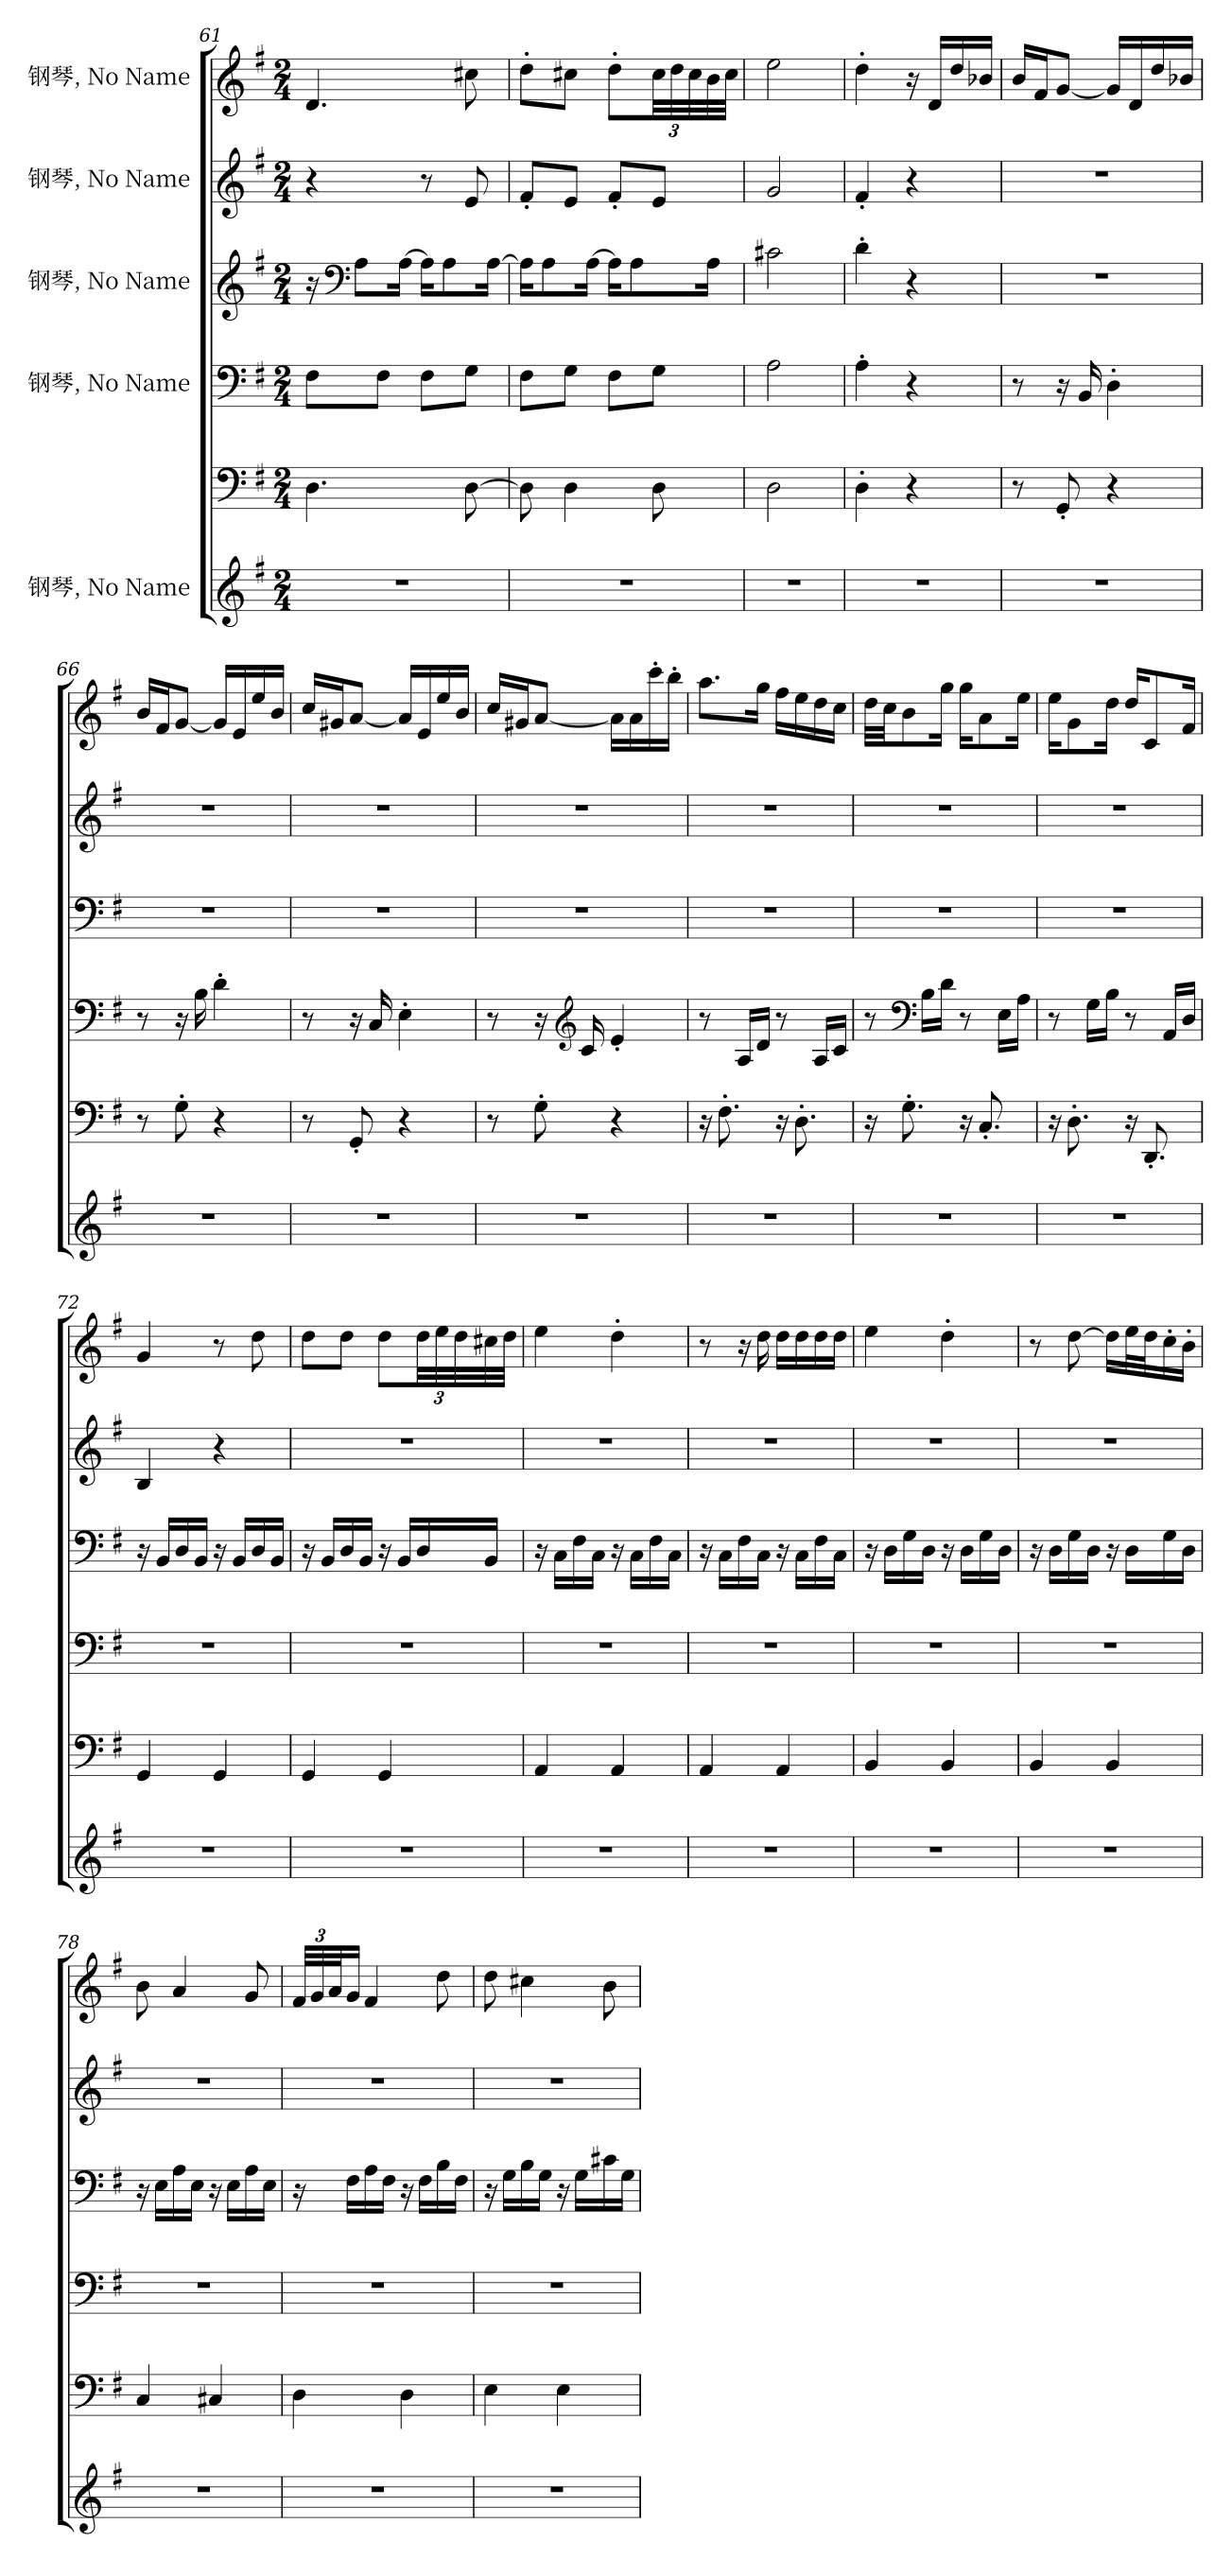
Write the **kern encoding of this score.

**kern	**kern	**kern	**kern	**kern	**kern
*part5	*part5	*part4	*part3	*part2	*part1
*staff6	*staff5	*staff4	*staff3	*staff2	*staff1
*I"钢琴, No Name	*	*I"钢琴, No Name	*I"钢琴, No Name	*I"钢琴, No Name	*I"钢琴, No Name
*clefG2	*clefF4	*clefF4	*clefG2	*clefG2	*clefG2
*k[f#]	*k[f#]	*k[f#]	*k[f#]	*k[f#]	*k[f#]
*M2/4	*M2/4	*M2/4	*M2/4	*M2/4	*M2/4
=61	=61	=61	=61	=61	=61
2r	4.D\	8F#\L	16r	4r	4.d/
*	*	*	*clefF4	*	*
.	.	.	8A\L	.	.
.	.	8F#\J	.	.	.
.	.	.	[16A\Jk	.	.
.	.	8F#\L	16A\KL]	8r	.
.	.	.	8A\	.	.
.	[8D\	8G\J	.	8e/	8cc#X\
.	.	.	[16A\Jk	.	.
=62	=62	=62	=62	=62	=62
2r	8D\]	8F#\L	16A\KL]	8f#'/L	8dd'\L
.	.	.	8A\	.	.
.	4D\	8G\J	.	8e/J	8cc#X\J
.	.	.	[16A\Jk	.	.
.	.	8F#\L	16A\KL]	8f#'/L	8dd'\L
.	.	.	8A\	.	.
*	*	*	*	*	*Xbrackettup
.	8D\	8G\J	.	8e/J	48cc#\LL
.	.	.	.	.	48dd\
.	.	.	.	.	48cc#\
*	*	*	*	*	*MM83
.	.	.	16A\Jk	.	32b\
*	*	*	*	*	*MM80
.	.	.	.	.	32cc#\JJJ
!!LO:PB:g=z
=63	=63	=63	=63	=63	=63
2r	2D\	2A\	2c#X\	2g/	2ee\
=64	=64	=64	=64	=64	=64
*	*	*	*	*	*MM56
2r	4D'\	4A'\	4d'\	4f#'/	4dd'\
*	*	*	*	*	*MM100
.	4r	4r	4r	4r	16r
.	.	.	.	.	16d/LL
.	.	.	.	.	16dd/
.	.	.	.	.	16b-X/JJ
=65	=65	=65	=65	=65	=65
2r	8r	8r	2r	2r	16b/LL
.	.	.	.	.	16f#/J
.	8GG'/	16r	.	.	[8g/J
.	.	16BB/	.	.	.
*	*	*	*	*	*MM98
.	4r	4D'\	.	.	16g/LL]
*	*	*	*	*	*MM100
.	.	.	.	.	16d/
.	.	.	.	.	16dd/
.	.	.	.	.	16b-X/JJ
=66	=66	=66	=66	=66	=66
2r	8r	8r	2r	2r	16b/LL
.	.	.	.	.	16f#/J
.	8G'\	16r	.	.	[8g/J
.	.	16B\	.	.	.
*	*	*	*	*	*MM98
.	4r	4d'\	.	.	16g/LL]
.	.	.	.	.	16e/
.	.	.	.	.	16ee/
.	.	.	.	.	16b/JJ
=67	=67	=67	=67	=67	=67
2r	8r	8r	2r	2r	16cc/LL
.	.	.	.	.	16g#X/J
.	8GG'/	16r	.	.	[8a/J
.	.	16C/	.	.	.
*	*	*	*	*	*MM98
.	4r	4E'\	.	.	16a/LL]
*	*	*	*	*	*MM100
.	.	.	.	.	16e/
.	.	.	.	.	16ee/
.	.	.	.	.	16b/JJ
!!LO:LB:g=z
=68	=68	=68	=68	=68	=68
2r	8r	8r	2r	2r	16cc/LL
.	.	.	.	.	16g#X/J
.	8G'\	16r	.	.	[8a/J
*	*	*clefG2	*	*	*
.	.	16c/	.	.	.
.	4r	4e'/	.	.	16a\LL]
.	.	.	.	.	16a\
.	.	.	.	.	16ccc'\
*	*	*	*	*	*MM94
.	.	.	.	.	16bb'\JJ
=69	=69	=69	=69	=69	=69
2r	16r	8r	2r	2r	8.aa\L
.	8.F#'\	.	.	.	.
.	.	16A/LL	.	.	.
.	.	16d/JJ	.	.	16gg\Jk
.	16r	8r	.	.	16ff#\LL
.	8.D'\	.	.	.	16ee\
.	.	16A/LL	.	.	16dd\
.	.	16c/JJ	.	.	16cc\JJ
=70	=70	=70	=70	=70	=70
2r	16r	8r	2r	2r	32dd\LLL
.	.	.	.	.	32cc\JJ
.	8.G'\	.	.	.	8b\
*	*	*clefF4	*	*	*
.	.	16B\LL	.	.	.
.	.	16d\JJ	.	.	16gg\Jk
.	16r	8r	.	.	16gg\KL
.	8.C'/	.	.	.	8a\
.	.	16E\LL	.	.	.
*	*	*	*	*	*MM96
.	.	16A\JJ	.	.	16ee\Jk
=71	=71	=71	=71	=71	=71
2r	16r	8r	2r	2r	16ee\KL
.	8.D'\	.	.	.	8g\
.	.	16G\LL	.	.	.
*	*	*	*	*	*MM94
.	.	16B\JJ	.	.	16dd\Jk
.	16r	8r	.	.	16dd/KL
.	8.DD'/	.	.	.	8c/
.	.	16AA/LL	.	.	.
.	.	16D/JJ	.	.	16f#/Jk
!!LO:PB:g=z
=72	=72	=72	=72	=72	=72
2r	4GG/	2r	16r	4B/	4g/
.	.	.	16BB/LL	.	.
.	.	.	16D/	.	.
.	.	.	16BB/JJ	.	.
.	4GG/	.	16r	4r	8r
.	.	.	16BB/LL	.	.
*	*	*	*	*	*MM98
.	.	.	16D/	.	8dd\
.	.	.	16BB/JJ	.	.
=73	=73	=73	=73	=73	=73
2r	4GG/	2r	16r	2r	8dd\L
.	.	.	16BB/LL	.	.
.	.	.	16D/	.	8dd\J
.	.	.	16BB/JJ	.	.
.	4GG/	.	16r	.	8dd\L
.	.	.	16BB/LL	.	.
.	.	.	16D/	.	48dd\LL
.	.	.	.	.	48ee\
.	.	.	.	.	48dd\
.	.	.	16BB/JJ	.	32cc#X\
*	*	*	*	*	*MM92
.	.	.	.	.	32dd\JJJ
=74	=74	=74	=74	=74	=74
2r	4AA/	2r	16r	2r	4ee\
.	.	.	16C\LL	.	.
.	.	.	16F#\	.	.
.	.	.	16C\JJ	.	.
.	4AA/	.	16r	.	4dd'\
.	.	.	16C\LL	.	.
.	.	.	16F#\	.	.
.	.	.	16C\JJ	.	.
=75	=75	=75	=75	=75	=75
*	*	*	*	*	*MM98
2r	4AA/	2r	16r	2r	8r
.	.	.	16C\LL	.	.
.	.	.	16F#\	.	16r
.	.	.	16C\JJ	.	16dd\
.	4AA/	.	16r	.	16dd\LL
.	.	.	16C\LL	.	16dd\
.	.	.	16F#\	.	16dd\
.	.	.	16C\JJ	.	16dd\JJ
!!LO:LB:g=z
=76	=76	=76	=76	=76	=76
2r	4BB/	2r	16r	2r	4ee\
.	.	.	16D\LL	.	.
.	.	.	16G\	.	.
.	.	.	16D\JJ	.	.
.	4BB/	.	16r	.	4dd'\
.	.	.	16D\LL	.	.
.	.	.	16G\	.	.
.	.	.	16D\JJ	.	.
=77	=77	=77	=77	=77	=77
*	*	*	*	*	*MM98
2r	4BB/	2r	16r	2r	8r
.	.	.	16D\LL	.	.
.	.	.	16G\	.	[8dd\
.	.	.	16D\JJ	.	.
.	4BB/	.	16r	.	16dd\LL]
.	.	.	16D\LL	.	32ee\L
.	.	.	.	.	32dd\J
.	.	.	16G\	.	16cc'\
.	.	.	16D\JJ	.	16b'\JJ
=78	=78	=78	=78	=78	=78
2r	4C/	2r	16r	2r	8b\
.	.	.	16E\LL	.	.
.	.	.	16A\	.	4a/
.	.	.	16E\JJ	.	.
.	4C#X/	.	16r	.	.
.	.	.	16E\LL	.	.
.	.	.	16A\	.	8g/
.	.	.	16E\JJ	.	.
=79	=79	=79	=79	=79	=79
2r	4D\	2r	16r	2r	48f#/LLL
.	.	.	.	.	48g/
.	.	.	.	.	48a/J
.	.	.	16F#\LL	.	16g/JJ
.	.	.	16A\	.	4f#/
.	.	.	16F#\JJ	.	.
.	4D\	.	16r	.	.
.	.	.	16F#\LL	.	.
.	.	.	16B\	.	8dd\
.	.	.	16F#\JJ	.	.
!!LO:PB:g=z
=80	=80	=80	=80	=80	=80
2r	4E\	2r	16r	2r	8dd\
.	.	.	16G\LL	.	.
.	.	.	16B\	.	4cc#X\
.	.	.	16G\JJ	.	.
.	4E\	.	16r	.	.
.	.	.	16G\LL	.	.
.	.	.	16c#X\	.	8b\
.	.	.	16G\JJ	.	.
=	=	=	=	=	=
*-	*-	*-	*-	*-	*-
